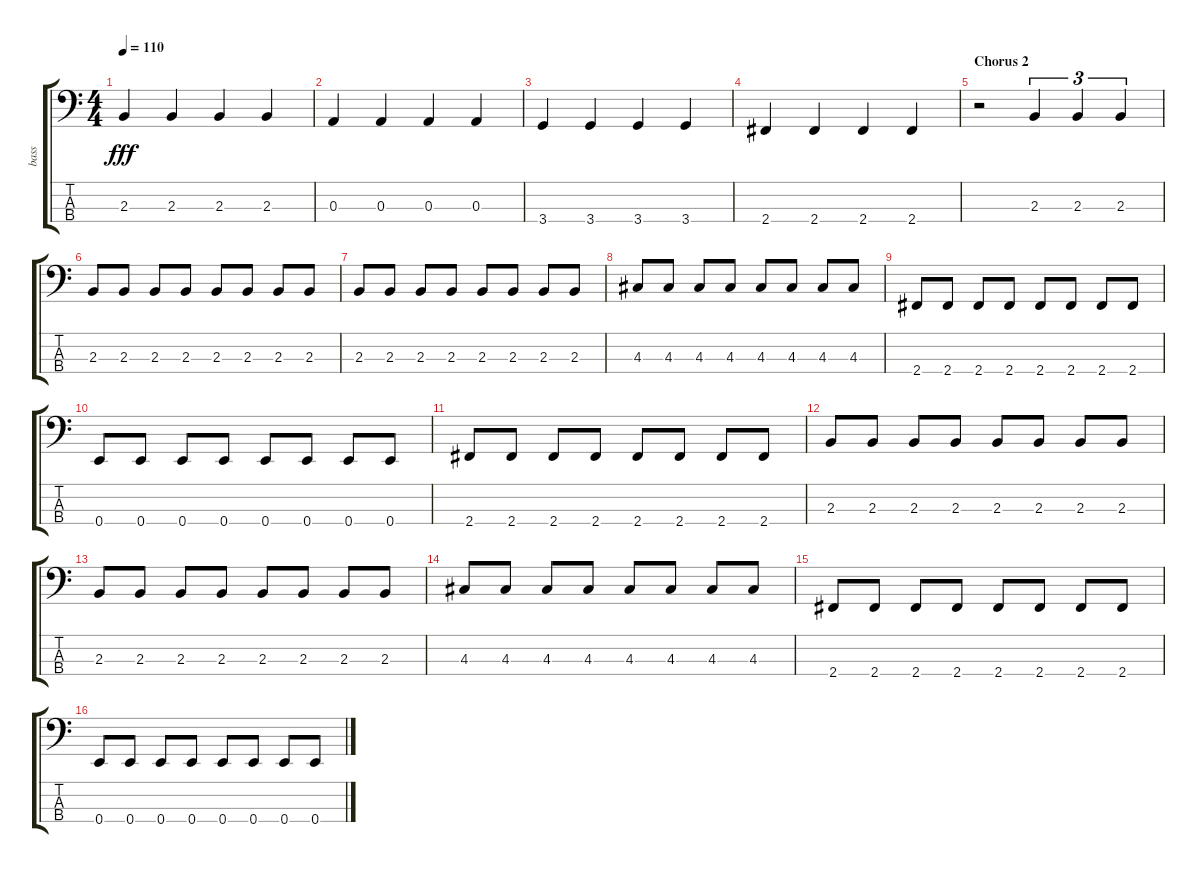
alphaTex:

\track ("bass" "bass") {instrument electricbasspick}
\staff {score tabs}
\tuning (G2 D2 A1 E1) {hide}
\ts (4 4)
\tempo 110
\clef f4
\ks c
2.3.4{dy fff} 2.3.4 2.3.4 2.3.4 |
0.3.4 0.3.4 0.3.4 0.3.4 |
3.4.4 3.4.4 3.4.4 3.4.4 |
2.4.4 2.4.4 2.4.4 2.4.4 |
\section ("" "Chorus 2")
r.2 2.3.4{tu (3 2)} 2.3.4{tu (3 2)} 2.3.4{tu (3 2)} |
2.3.8 2.3.8 2.3.8 2.3.8 2.3.8 2.3.8 2.3.8 2.3.8 |
2.3.8 2.3.8 2.3.8 2.3.8 2.3.8 2.3.8 2.3.8 2.3.8 |
4.3.8 4.3.8 4.3.8 4.3.8 4.3.8 4.3.8 4.3.8 4.3.8 |
2.4.8 2.4.8 2.4.8 2.4.8 2.4.8 2.4.8 2.4.8 2.4.8 |
0.4.8 0.4.8 0.4.8 0.4.8 0.4.8 0.4.8 0.4.8 0.4.8 |
2.4.8 2.4.8 2.4.8 2.4.8 2.4.8 2.4.8 2.4.8 2.4.8 |
2.3.8 2.3.8 2.3.8 2.3.8 2.3.8 2.3.8 2.3.8 2.3.8 |
2.3.8 2.3.8 2.3.8 2.3.8 2.3.8 2.3.8 2.3.8 2.3.8 |
4.3.8 4.3.8 4.3.8 4.3.8 4.3.8 4.3.8 4.3.8 4.3.8 |
2.4.8 2.4.8 2.4.8 2.4.8 2.4.8 2.4.8 2.4.8 2.4.8 |
0.4.8 0.4.8 0.4.8 0.4.8 0.4.8 0.4.8 0.4.8 0.4.8
